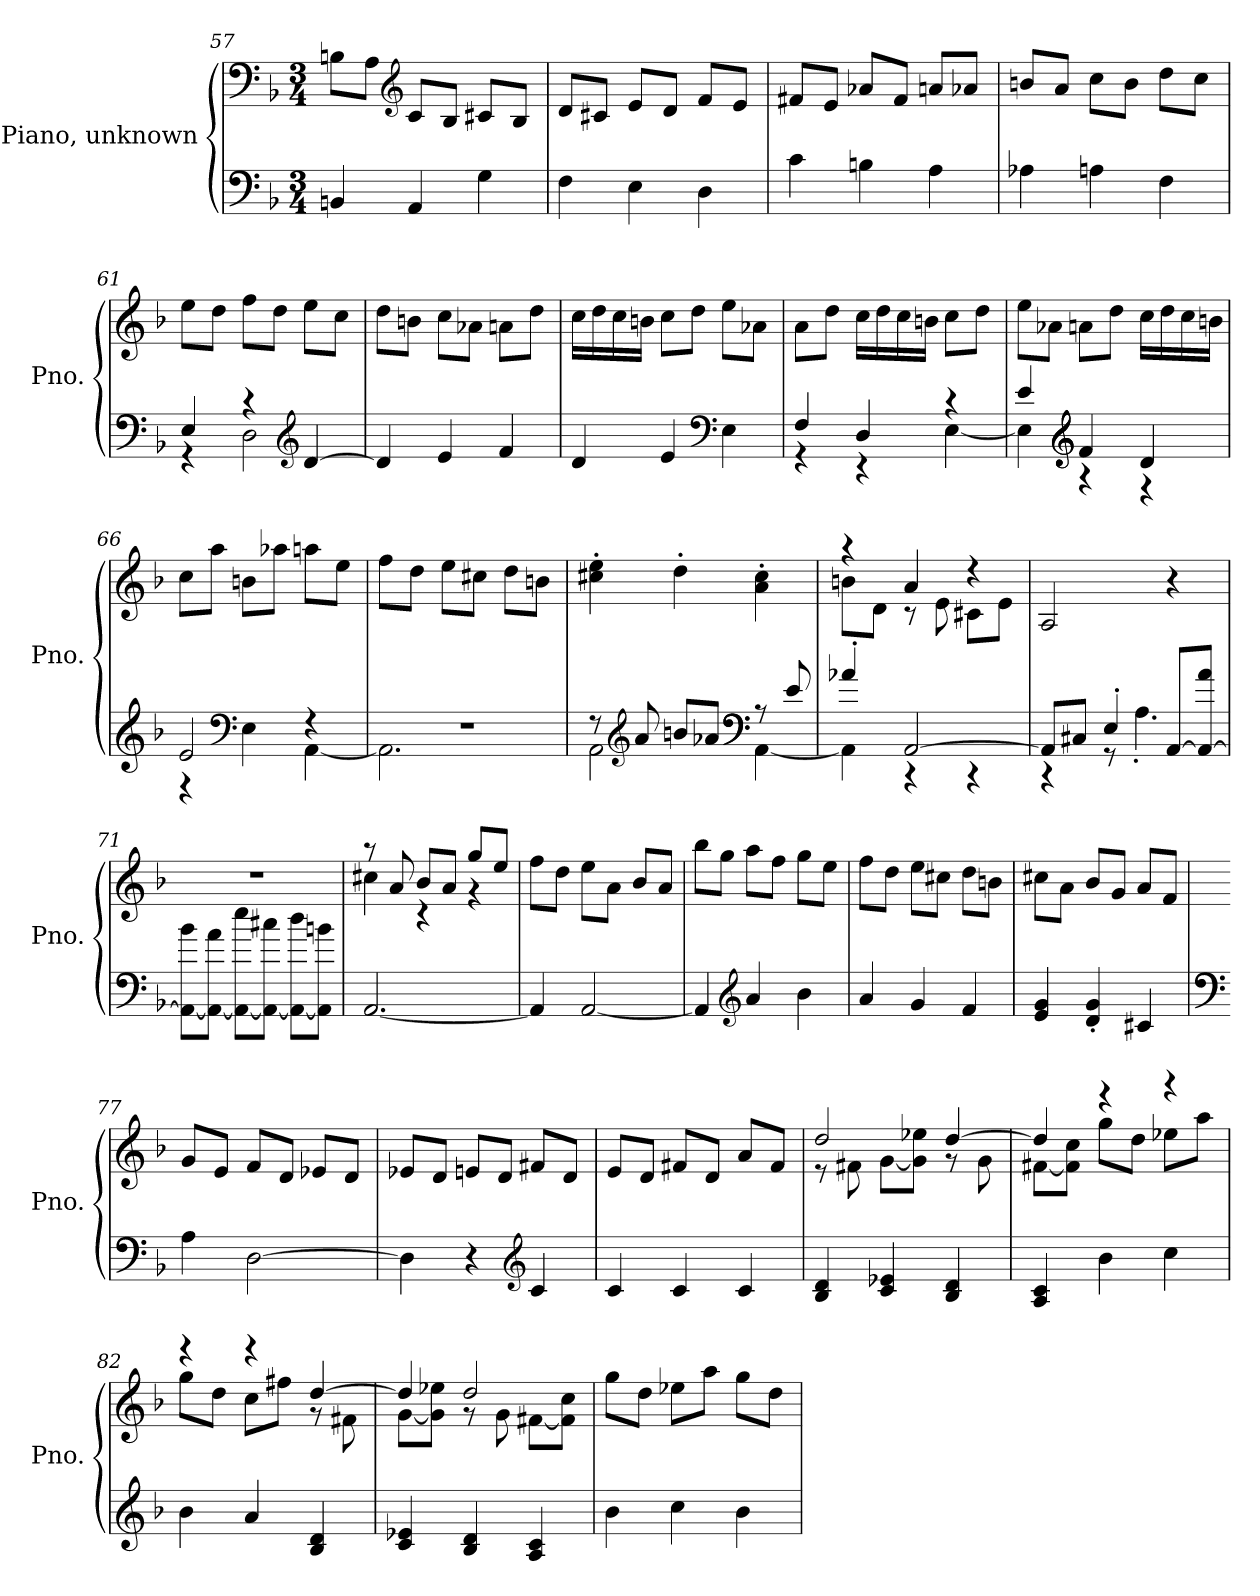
**kern	**kern
*part1	*part1
*staff2	*staff1
*I"Piano, unknown	*
*I'Pno.	*
*clefF4	*clefF4
*k[b-]	*k[b-]
*M3/4	*M3/4
=57	=57
4BBn/	8Bn\L
.	8A\J
*	*clefG2
4AA/	8c/L
.	8B/J
4G\	8c#X/L
.	8B/J
=58	=58
4F\	8d/L
.	8c#X/J
4E\	8e/L
.	8d/J
4D\	8f/L
.	8e/J
=59	=59
4c\	8f#X/L
.	8e/J
4Bn\	8a-X/L
.	8f#/J
4A\	8an/L
.	8a-X/J
!!LO:PB:g=z
=60	=60
4A-X\	8bn/L
.	8a/J
4An\	8cc\L
.	8b\J
4F\	8dd\L
.	8cc\J
=61	=61
*^	*
4E/	4r	8ee\L
.	.	8dd\J
4r	2D\	8ff\L
.	.	8dd\J
*clefG2	*	*
[4d/	.	8ee\L
.	.	8cc\J
*v	*v	*
=62	=62
4d/]	8dd\L
.	8bn\J
4e/	8cc\L
.	8a-X\J
4f/	8an\L
.	8dd\J
=63	=63
4d/	16cc\LL
.	16dd\
.	16cc\
.	16bn\JJ
4e/	8cc\L
.	8dd\J
*clefF4	*
4E\	8ee\L
.	8a-X\J
=64	=64
*^	*
4F/	4r	8a\L
.	.	8dd\J
4D/	4r	16cc\LL
.	.	16dd\
.	.	16cc\
.	.	16bn\JJ
4r	[4E\	8cc\L
.	.	8dd\J
!!LO:LB:g=z
=65	=65	=65
4e/	4E\]	8ee\L
.	.	8a-X\J
*clefG2	*	*
4f/	4r	8an\L
.	.	8dd\J
4d/	4r	16cc\LL
.	.	16dd\
.	.	16cc\
.	.	16bn\JJ
=66	=66	=66
2e/	4r	8cc\L
.	.	8aa\J
*clefF4	*	*
.	4E\	8bn\L
.	.	8aa-X\J
4r	[4AA\	8aan\L
.	.	8ee\J
=67	=67	=67
2.r	2.AA\]	8ff\L
.	.	8dd\J
.	.	8ee\L
.	.	8cc#X\J
.	.	8dd\L
.	.	8bn\J
=68	=68	=68
8r	2AA\	4cc#X\' 4ee\'
*clefG2	*	*
8a/	.	.
8bn/L	.	4dd'\
8a-X/J	.	.
*clefF4	*	*
8r	[4AA\	4a\' 4cc#\'
8e/	.	.
!!LO:LB:g=z
=69	=69	=69
*	*	*^
4a-X'/	4AA\]	4r	8bn\L
.	.	.	8d\J
[2AA/	4r	4a/	8r
.	.	.	8e\
.	4r	4r	8c#X\L
.	.	.	8e\J
*	*	*v	*v
=70	=70	=70
8AA/L]	4r	2A/
8C#X/J	.	.
4E'/	8r	.
.	4.A'\	.
[8AA/L	.	4r
8AA/_ 8a/J	.	.
*v	*v	*
=71	=71
8AA\_ 8b-\L	2.r
8AA\_ 8a\J	.
8AA\_ 8ee\L	.
8AA\_ 8cc#X\J	.
8AA\_ 8dd\L	.
8AA\] 8bn\J	.
=72	=72
*	*^
[2.AA/	8r	4cc#X\
.	8a/	.
.	8b-/L	4r
.	8a/J	.
.	8gg/L	4r
.	8ee/J	.
*	*v	*v
=73	=73
4AA/]	8ff\L
.	8dd\J
[2AA/	8ee\L
.	8a\J
.	8b-/L
.	8a/J
!!LO:LB:g=z
=74	=74
4AA/]	8bb-\L
.	8gg\J
*clefG2	*
4a/	8aa\L
.	8ff\J
4b-\	8gg\L
.	8ee\J
=75	=75
4a/	8ff\L
.	8dd\J
4g/	8ee\L
.	8cc#X\J
4f/	8dd\L
.	8bn\J
=76	=76
4e/ 4g/	8cc#X\L
.	8a\J
4d/' 4g/'	8b-/L
.	8g/J
4c#X/	8a/L
.	8f/J
=77	=77
*clefF4	*
4A\	8g/L
.	8e/J
[2D\	8f/L
.	8d/J
.	8e-X/L
.	8d/J
=78	=78
4D\]	8e-X/L
.	8d/J
4r	8en/L
.	8d/J
*clefG2	*
4c/	8f#X/L
.	8d/J
!!LO:LB:g=z
=79	=79
4c/	8e/L
.	8d/J
4c/	8f#X/L
.	8d/J
4c/	8a/L
.	8f#/J
=80	=80
*	*^
4B-/ 4d/	2dd/	8r
.	.	8f#X\
4c/ 4e-X/	.	[8g\L
.	.	8g\] 8ee-X\J
4B-/ 4d/	[4dd/	8r
.	.	8g\
=81	=81	=81
4A/ 4c/	4dd/]	[8f#X\L
.	.	8f#\] 8cc\J
4b-\	4r	8gg\L
.	.	8dd\J
4cc\	4r	8ee-X\L
.	.	8aa\J
=82	=82	=82
4b-\	4r	8gg\L
.	.	8dd\J
4a/	4r	8cc\L
.	.	8ff#X\J
4B-/ 4d/	[4dd/	8r
.	.	8f#X\
=83	=83	=83
4c/ 4e-X/	4dd/]	[8g\L
.	.	8g\] 8ee-X\J
4B-/ 4d/	2dd/	8r
.	.	8g\
4A/ 4c/	.	[8f#X\L
.	.	8f#\] 8cc\J
*	*v	*v
!!LO:LB:g=z
=84	=84
4b-\	8gg\L
.	8dd\J
4cc\	8ee-X\L
.	8aa\J
4b-\	8gg\L
.	8dd\J
=	=
*-	*-
